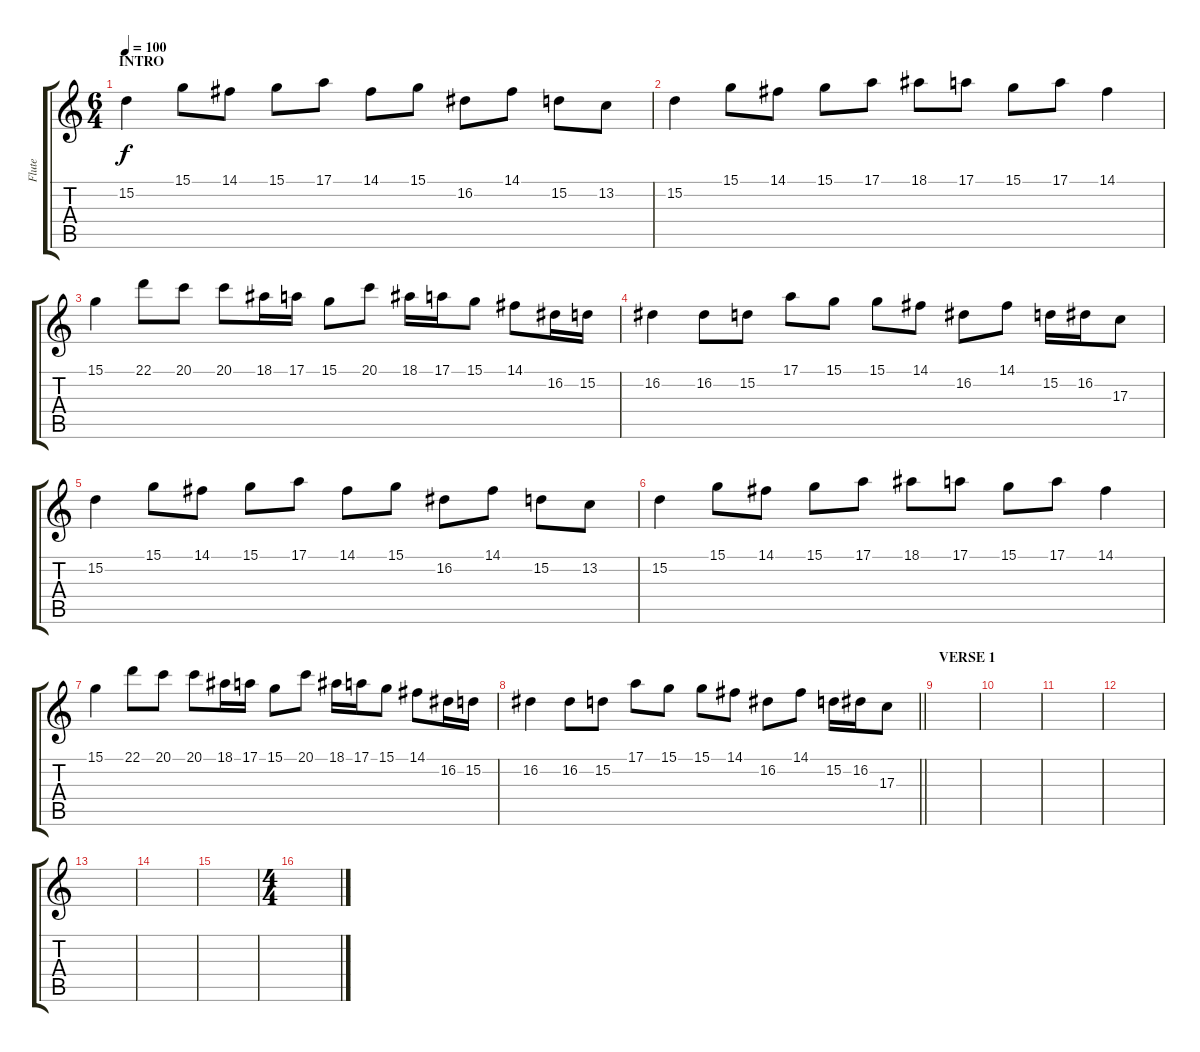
\track ("Flute" "Flute") {instrument flute}
\staff {score tabs}
\tuning (E4 B3 G3 D3 A2 D2) {hide}
\ts (6 4)
\section ("" "INTRO")
\tempo 100
\clef g2
\ks c
15.2.4{dy f instrument flute} 15.1.8 14.1.8 15.1.8 17.1.8 14.1.8 15.1.8 16.2.8 14.1.8 15.2.8 13.2.8 |
15.2.4 15.1.8 14.1.8 15.1.8 17.1.8 18.1.8 17.1.8 15.1.8 17.1.8 14.1.4 |
15.1.4 22.1.8 20.1.8 20.1.8 18.1.16 17.1.16 15.1.8 20.1.8 18.1.16 17.1.16 15.1.8 14.1.8 16.2.16 15.2.16 |
16.2.4 16.2.8 15.2.8 17.1.8 15.1.8 15.1.8 14.1.8 16.2.8 14.1.8 15.2.16 16.2.16 17.3.8 |
15.2.4 15.1.8 14.1.8 15.1.8 17.1.8 14.1.8 15.1.8 16.2.8 14.1.8 15.2.8 13.2.8 |
15.2.4 15.1.8 14.1.8 15.1.8 17.1.8 18.1.8 17.1.8 15.1.8 17.1.8 14.1.4 |
15.1.4 22.1.8 20.1.8 20.1.8 18.1.16 17.1.16 15.1.8 20.1.8 18.1.16 17.1.16 15.1.8 14.1.8 16.2.16 15.2.16 |
\barLineRight lightlight
16.2.4 16.2.8 15.2.8 17.1.8 15.1.8 15.1.8 14.1.8 16.2.8 14.1.8 15.2.16 16.2.16 17.3.8 |
\section ("" "VERSE 1")
|
|
|
|
|
|
|
\ts (4 4)
